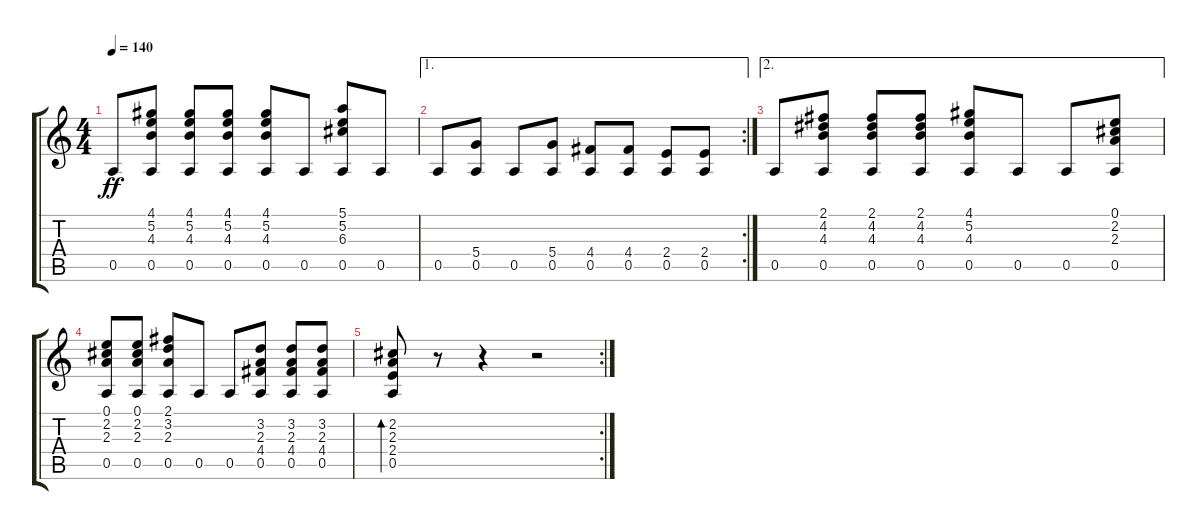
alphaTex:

\track "" {instrument acousticguitarnylon}
\staff {score tabs}
\tuning (E4 B3 G3 D3 A2 E2) {hide}
\ts (4 4)
\tempo 140
\clef g2
\ks c
0.5.8{dy ff} (4.1 5.2 4.3 0.5).8 (4.1 5.2 4.3 0.5).8 (4.1 5.2 4.3 0.5).8 (4.1 5.2 4.3 0.5).8 0.5.8 (5.1 5.2 6.3 0.5).8 0.5.8 |
\ae 1
\rc 2
0.5.8 (5.4 0.5).8 0.5.8 (5.4 0.5).8 (4.4 0.5).8 (4.4 0.5).8 (2.4 0.5).8 (2.4 0.5).8 |
\ae 2
0.5.8 (2.1 4.2 4.3 0.5).8 (2.1 4.2 4.3 0.5).8 (2.1 4.2 4.3 0.5).8 (4.1 5.2 4.3 0.5).8 0.5.8 0.5.8 (0.1 2.2 2.3 0.5).8 |
(0.1 2.2 2.3 0.5).8 (0.1 2.2 2.3 0.5).8 (2.1 3.2 2.3 0.5).8 0.5.8 0.5.8 (3.2 2.3 4.4 0.5).8 (3.2 2.3 4.4 0.5).8 (3.2 2.3 4.4 0.5).8 |
\rc 2
(2.2 2.3 2.4 0.5).8{bd 480} r.8 r.4 r.2
